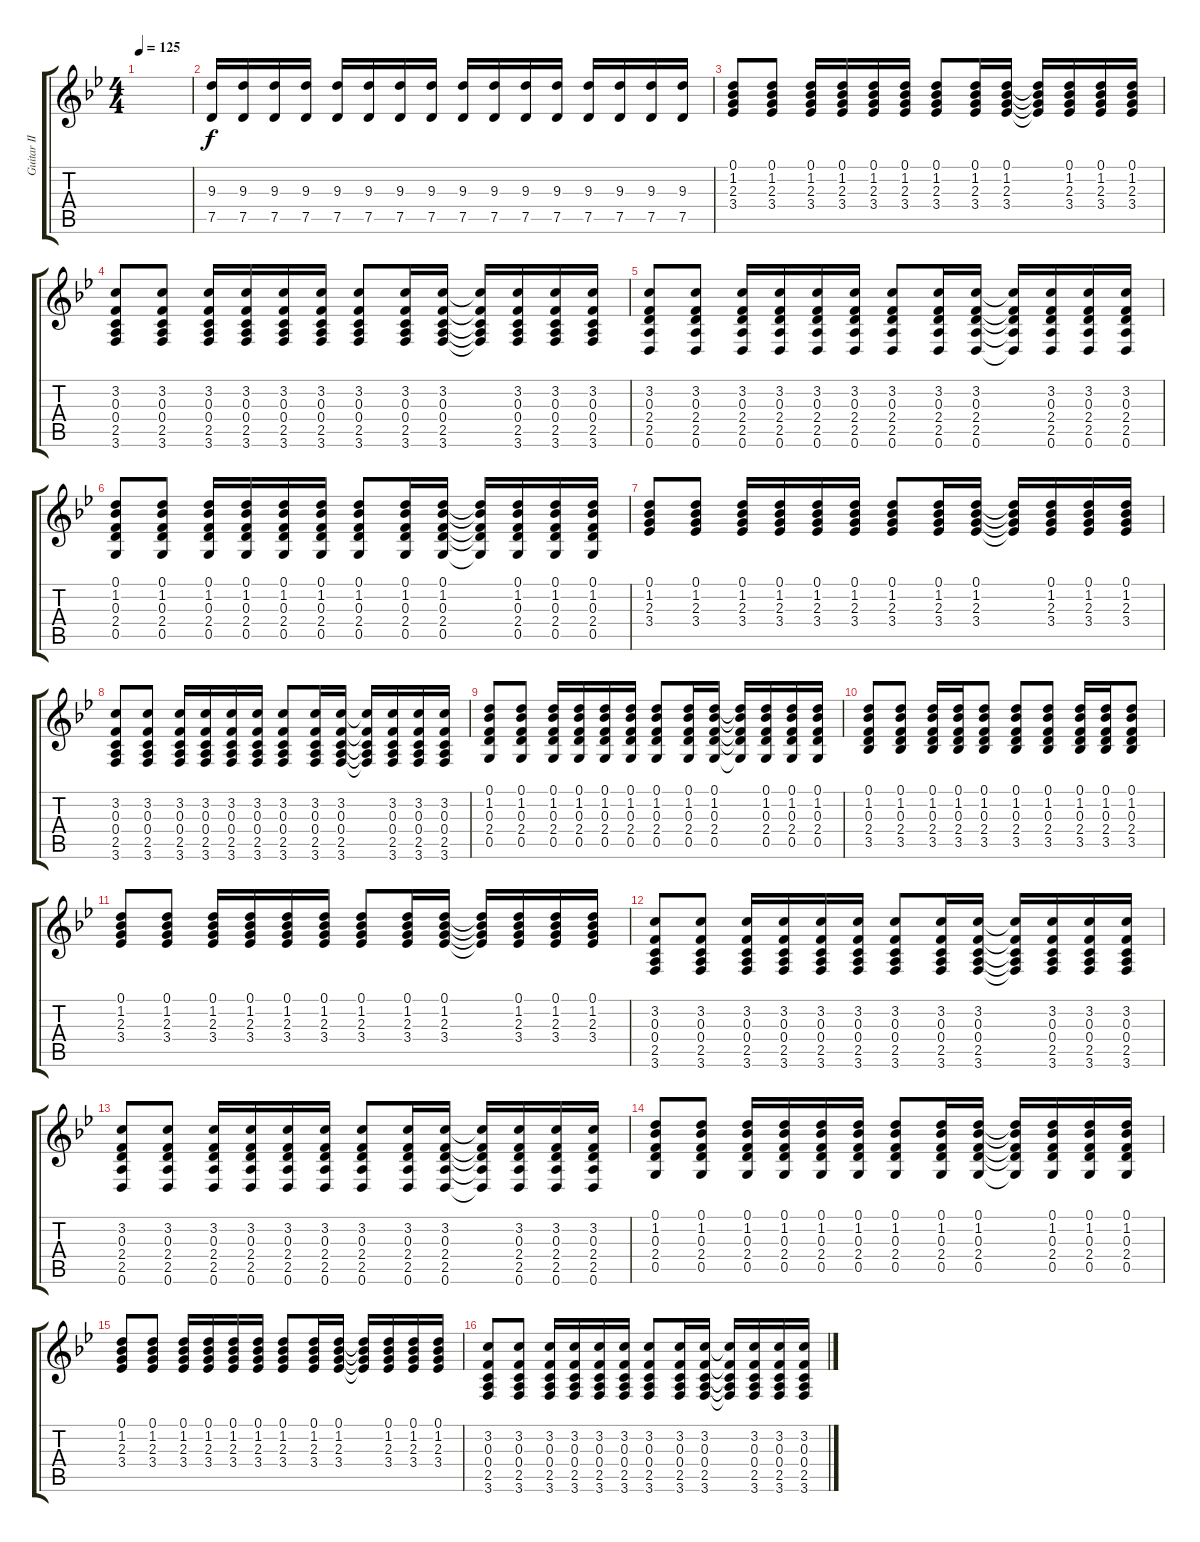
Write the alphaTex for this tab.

\track ("Guitar II" "Guitar II") {instrument acousticguitarsteel}
\staff {score tabs}
\tuning (D4 A3 F3 C3 G2 D2) {hide}
\ts (4 4)
\tempo 125
\clef g2
\ks bb
|
(9.3 7.5).16 (9.3 7.5).16 (9.3 7.5).16 (9.3 7.5).16 (9.3 7.5).16 (9.3 7.5).16 (9.3 7.5).16 (9.3 7.5).16 (9.3 7.5).16 (9.3 7.5).16 (9.3 7.5).16 (9.3 7.5).16 (9.3 7.5).16 (9.3 7.5).16 (9.3 7.5).16 (9.3 7.5).16 |
(0.1 1.2 2.3 3.4).8 (0.1 1.2 2.3 3.4).8 (0.1 1.2 2.3 3.4).16 (0.1 1.2 2.3 3.4).16 (0.1 1.2 2.3 3.4).16 (0.1 1.2 2.3 3.4).16 (0.1 1.2 2.3 3.4).8 (0.1 1.2 2.3 3.4).16 (0.1 1.2 2.3 3.4).16 (0.1{t} 1.2{t} 2.3{t} 3.4{t}).16 (0.1 1.2 2.3 3.4).16 (0.1 1.2 2.3 3.4).16 (0.1 1.2 2.3 3.4).16 |
(3.2 0.3 0.4 2.5 3.6).8 (3.2 0.3 0.4 2.5 3.6).8 (3.2 0.3 0.4 2.5 3.6).16 (3.2 0.3 0.4 2.5 3.6).16 (3.2 0.3 0.4 2.5 3.6).16 (3.2 0.3 0.4 2.5 3.6).16 (3.2 0.3 0.4 2.5 3.6).8 (3.2 0.3 0.4 2.5 3.6).16 (3.2 0.3 0.4 2.5 3.6).16 (3.2{t} 0.3{t} 0.4{t} 2.5{t} 3.6{t}).16 (3.2 0.3 0.4 2.5 3.6).16 (3.2 0.3 0.4 2.5 3.6).16 (3.2 0.3 0.4 2.5 3.6).16 |
(3.2 0.3 2.4 2.5 0.6).8 (3.2 0.3 2.4 2.5 0.6).8 (3.2 0.3 2.4 2.5 0.6).16 (3.2 0.3 2.4 2.5 0.6).16 (3.2 0.3 2.4 2.5 0.6).16 (3.2 0.3 2.4 2.5 0.6).16 (3.2 0.3 2.4 2.5 0.6).8 (3.2 0.3 2.4 2.5 0.6).16 (3.2 0.3 2.4 2.5 0.6).16 (3.2{t} 0.3{t} 2.4{t} 2.5{t} 0.6{t}).16 (3.2 0.3 2.4 2.5 0.6).16 (3.2 0.3 2.4 2.5 0.6).16 (3.2 0.3 2.4 2.5 0.6).16 |
(0.1 1.2 0.3 2.4 0.5).8 (0.1 1.2 0.3 2.4 0.5).8 (0.1 1.2 0.3 2.4 0.5).16 (0.1 1.2 0.3 2.4 0.5).16 (0.1 1.2 0.3 2.4 0.5).16 (0.1 1.2 0.3 2.4 0.5).16 (0.1 1.2 0.3 2.4 0.5).8 (0.1 1.2 0.3 2.4 0.5).16 (0.1 1.2 0.3 2.4 0.5).16 (0.1{t} 1.2{t} 0.3{t} 2.4{t} 0.5{t}).16 (0.1 1.2 0.3 2.4 0.5).16 (0.1 1.2 0.3 2.4 0.5).16 (0.1 1.2 0.3 2.4 0.5).16 |
(0.1 1.2 2.3 3.4).8 (0.1 1.2 2.3 3.4).8 (0.1 1.2 2.3 3.4).16 (0.1 1.2 2.3 3.4).16 (0.1 1.2 2.3 3.4).16 (0.1 1.2 2.3 3.4).16 (0.1 1.2 2.3 3.4).8 (0.1 1.2 2.3 3.4).16 (0.1 1.2 2.3 3.4).16 (0.1{t} 1.2{t} 2.3{t} 3.4{t}).16 (0.1 1.2 2.3 3.4).16 (0.1 1.2 2.3 3.4).16 (0.1 1.2 2.3 3.4).16 |
(3.2 0.3 0.4 2.5 3.6).8 (3.2 0.3 0.4 2.5 3.6).8 (3.2 0.3 0.4 2.5 3.6).16 (3.2 0.3 0.4 2.5 3.6).16 (3.2 0.3 0.4 2.5 3.6).16 (3.2 0.3 0.4 2.5 3.6).16 (3.2 0.3 0.4 2.5 3.6).8 (3.2 0.3 0.4 2.5 3.6).16 (3.2 0.3 0.4 2.5 3.6).16 (3.2{t} 0.3{t} 0.4{t} 2.5{t} 3.6{t}).16 (3.2 0.3 0.4 2.5 3.6).16 (3.2 0.3 0.4 2.5 3.6).16 (3.2 0.3 0.4 2.5 3.6).16 |
(0.1 1.2 0.3 2.4 0.5).8 (0.1 1.2 0.3 2.4 0.5).8 (0.1 1.2 0.3 2.4 0.5).16 (0.1 1.2 0.3 2.4 0.5).16 (0.1 1.2 0.3 2.4 0.5).16 (0.1 1.2 0.3 2.4 0.5).16 (0.1 1.2 0.3 2.4 0.5).8 (0.1 1.2 0.3 2.4 0.5).16 (0.1 1.2 0.3 2.4 0.5).16 (0.1{t} 1.2{t} 0.3{t} 2.4{t} 0.5{t}).16 (0.1 1.2 0.3 2.4 0.5).16 (0.1 1.2 0.3 2.4 0.5).16 (0.1 1.2 0.3 2.4 0.5).16 |
(0.1 1.2 0.3 2.4 3.5).8 (0.1 1.2 0.3 2.4 3.5).8 (0.1 1.2 0.3 2.4 3.5).16 (0.1 1.2 0.3 2.4 3.5).16 (0.1 1.2 0.3 2.4 3.5).8 (0.1 1.2 0.3 2.4 3.5).8 (0.1 1.2 0.3 2.4 3.5).8 (0.1 1.2 0.3 2.4 3.5).16 (0.1 1.2 0.3 2.4 3.5).16 (0.1 1.2 0.3 2.4 3.5).8 |
(0.1 1.2 2.3 3.4).8 (0.1 1.2 2.3 3.4).8 (0.1 1.2 2.3 3.4).16 (0.1 1.2 2.3 3.4).16 (0.1 1.2 2.3 3.4).16 (0.1 1.2 2.3 3.4).16 (0.1 1.2 2.3 3.4).8 (0.1 1.2 2.3 3.4).16 (0.1 1.2 2.3 3.4).16 (0.1{t} 1.2{t} 2.3{t} 3.4{t}).16 (0.1 1.2 2.3 3.4).16 (0.1 1.2 2.3 3.4).16 (0.1 1.2 2.3 3.4).16 |
(3.2 0.3 0.4 2.5 3.6).8 (3.2 0.3 0.4 2.5 3.6).8 (3.2 0.3 0.4 2.5 3.6).16 (3.2 0.3 0.4 2.5 3.6).16 (3.2 0.3 0.4 2.5 3.6).16 (3.2 0.3 0.4 2.5 3.6).16 (3.2 0.3 0.4 2.5 3.6).8 (3.2 0.3 0.4 2.5 3.6).16 (3.2 0.3 0.4 2.5 3.6).16 (3.2{t} 0.3{t} 0.4{t} 2.5{t} 3.6{t}).16 (3.2 0.3 0.4 2.5 3.6).16 (3.2 0.3 0.4 2.5 3.6).16 (3.2 0.3 0.4 2.5 3.6).16 |
(3.2 0.3 2.4 2.5 0.6).8 (3.2 0.3 2.4 2.5 0.6).8 (3.2 0.3 2.4 2.5 0.6).16 (3.2 0.3 2.4 2.5 0.6).16 (3.2 0.3 2.4 2.5 0.6).16 (3.2 0.3 2.4 2.5 0.6).16 (3.2 0.3 2.4 2.5 0.6).8 (3.2 0.3 2.4 2.5 0.6).16 (3.2 0.3 2.4 2.5 0.6).16 (3.2{t} 0.3{t} 2.4{t} 2.5{t} 0.6{t}).16 (3.2 0.3 2.4 2.5 0.6).16 (3.2 0.3 2.4 2.5 0.6).16 (3.2 0.3 2.4 2.5 0.6).16 |
(0.1 1.2 0.3 2.4 0.5).8 (0.1 1.2 0.3 2.4 0.5).8 (0.1 1.2 0.3 2.4 0.5).16 (0.1 1.2 0.3 2.4 0.5).16 (0.1 1.2 0.3 2.4 0.5).16 (0.1 1.2 0.3 2.4 0.5).16 (0.1 1.2 0.3 2.4 0.5).8 (0.1 1.2 0.3 2.4 0.5).16 (0.1 1.2 0.3 2.4 0.5).16 (0.1{t} 1.2{t} 0.3{t} 2.4{t} 0.5{t}).16 (0.1 1.2 0.3 2.4 0.5).16 (0.1 1.2 0.3 2.4 0.5).16 (0.1 1.2 0.3 2.4 0.5).16 |
(0.1 1.2 2.3 3.4).8 (0.1 1.2 2.3 3.4).8 (0.1 1.2 2.3 3.4).16 (0.1 1.2 2.3 3.4).16 (0.1 1.2 2.3 3.4).16 (0.1 1.2 2.3 3.4).16 (0.1 1.2 2.3 3.4).8 (0.1 1.2 2.3 3.4).16 (0.1 1.2 2.3 3.4).16 (0.1{t} 1.2{t} 2.3{t} 3.4{t}).16 (0.1 1.2 2.3 3.4).16 (0.1 1.2 2.3 3.4).16 (0.1 1.2 2.3 3.4).16 |
(3.2 0.3 0.4 2.5 3.6).8 (3.2 0.3 0.4 2.5 3.6).8 (3.2 0.3 0.4 2.5 3.6).16 (3.2 0.3 0.4 2.5 3.6).16 (3.2 0.3 0.4 2.5 3.6).16 (3.2 0.3 0.4 2.5 3.6).16 (3.2 0.3 0.4 2.5 3.6).8 (3.2 0.3 0.4 2.5 3.6).16 (3.2 0.3 0.4 2.5 3.6).16 (3.2{t} 0.3{t} 0.4{t} 2.5{t} 3.6{t}).16 (3.2 0.3 0.4 2.5 3.6).16 (3.2 0.3 0.4 2.5 3.6).16 (3.2 0.3 0.4 2.5 3.6).16
